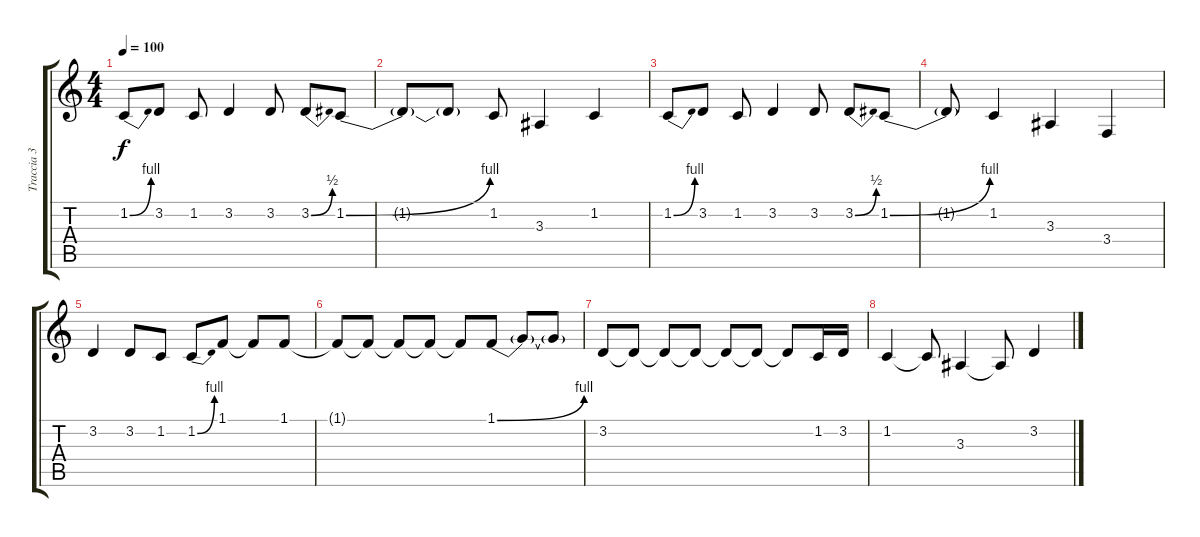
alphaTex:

\track ("Traccia 3" "Traccia 3") {instrument altosax}
\staff {score tabs}
\tuning (E4 B3 G3 D3 A2 E2) {hide}
\ts (4 4)
\tempo 100
\clef g2
\ks c
1.2{be (bend 0 0 60 4)}.8{dy f} 3.2.8 1.2.8 3.2.4 3.2.8 3.2{be (bend 0 0 60 2)}.8 1.2{be (bend 0 0 60 4)}.8 |
1.2{t}.8 1.2{t}.8 1.2.8 3.3.4 1.2.4 |
1.2{be (bend 0 0 60 4)}.8 3.2.8 1.2.8 3.2.4 3.2.8 3.2{be (bend 0 0 60 2)}.8 1.2{be (bend 0 0 60 4)}.8 |
1.2{t}.8 1.2.4 3.3.4 3.4.4 |
3.2.4 3.2.8 1.2.8 1.2{be (bend 0 0 60 4)}.8 1.1.8 1.1{t}.8 1.1.8 |
1.1{t}.8 1.1{t}.8 1.1{t}.8 1.1{t}.8 1.1{t}.8 1.1{be (bend 0 0 60 4)}.8 1.1{t}.8 1.1{t}.8 |
3.2.8 3.2{t}.8 3.2{t}.8 3.2{t}.8 3.2{t}.8 3.2{t}.8 3.2{t}.8 1.2.16 3.2.16 |
1.2.4 1.2{t}.8 3.3.4 3.3{t}.8 3.2.4
